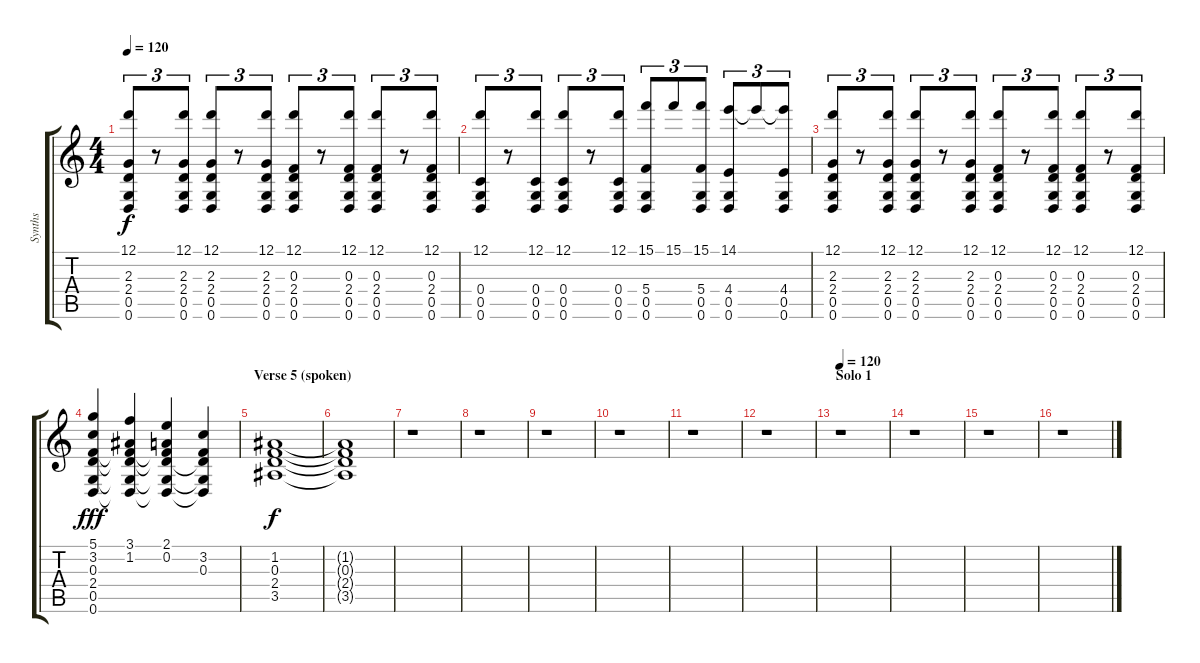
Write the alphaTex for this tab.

\track ("Synths" "Synths") {instrument stringensemble1}
\staff {score tabs}
\tuning (D5 A4 F4 C4 G3 D3) {hide}
\ts (4 4)
\tempo 120
\clef g2
\ks c
(12.1 2.3 2.4 0.5 0.6).8{tu (3 2) dy f instrument stringensemble1} r.8{tu (3 2)} (12.1 2.3 2.4 0.5 0.6).8{tu (3 2)} (12.1 2.3 2.4 0.5 0.6).8{tu (3 2)} r.8{tu (3 2)} (12.1 2.3 2.4 0.5 0.6).8{tu (3 2)} (12.1 0.3 2.4 0.5 0.6).8{tu (3 2)} r.8{tu (3 2)} (12.1 0.3 2.4 0.5 0.6).8{tu (3 2)} (12.1 0.3 2.4 0.5 0.6).8{tu (3 2)} r.8{tu (3 2)} (12.1 0.3 2.4 0.5 0.6).8{tu (3 2)} |
(12.1 0.4 0.5 0.6).8{tu (3 2)} r.8{tu (3 2)} (12.1 0.4 0.5 0.6).8{tu (3 2)} (12.1 0.4 0.5 0.6).8{tu (3 2)} r.8{tu (3 2)} (12.1 0.4 0.5 0.6).8{tu (3 2)} (15.1 5.4 0.5 0.6).8{tu (3 2)} 15.1.8{tu (3 2)} (15.1 5.4 0.5 0.6).8{tu (3 2)} (14.1 4.4 0.5 0.6).8{tu (3 2)} 14.1{t}.8{tu (3 2)} (14.1{t} 4.4 0.5 0.6).8{tu (3 2)} |
(12.1 2.3 2.4 0.5 0.6).8{tu (3 2)} r.8{tu (3 2)} (12.1 2.3 2.4 0.5 0.6).8{tu (3 2)} (12.1 2.3 2.4 0.5 0.6).8{tu (3 2)} r.8{tu (3 2)} (12.1 2.3 2.4 0.5 0.6).8{tu (3 2)} (12.1 0.3 2.4 0.5 0.6).8{tu (3 2)} r.8{tu (3 2)} (12.1 0.3 2.4 0.5 0.6).8{tu (3 2)} (12.1 0.3 2.4 0.5 0.6).8{tu (3 2)} r.8{tu (3 2)} (12.1 0.3 2.4 0.5 0.6).8{tu (3 2)} |
(5.1 3.2 0.3 2.4 0.5 0.6).4{dy fff instrument tremolostrings} (3.1 1.2 0.3{t} 2.4{t} 0.5{t} 0.6{t}).4 (2.1 0.2 0.3{t} 2.4{t} 0.5{t} 0.6{t}).4 (3.2 0.3 2.4{t} 0.5{t} 0.6{t}).4 |
\section ("" "Verse 5 (spoken)")
(1.2 0.3 2.4 3.5).1{dy f volume 0 instrument stringensemble1} |
(1.2{t} 0.3{t} 2.4{t} 3.5{t}).1 |
r.1 |
r.1 |
r.1 |
r.1 |
r.1 |
r.1 |
\section ("" "Solo 1")
\tempo 120
r.1 |
r.1 |
r.1 |
r.1
